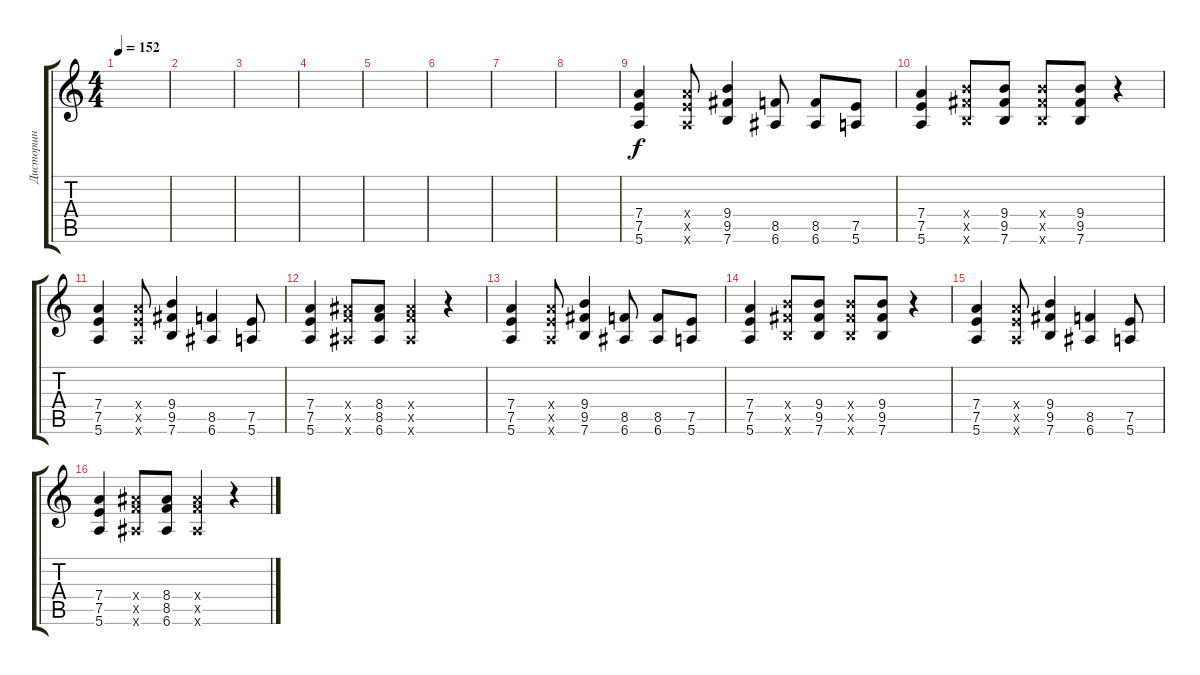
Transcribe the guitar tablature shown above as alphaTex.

\track ("Дисторшн" "Дисторшн") {instrument distortionguitar}
\staff {score tabs}
\tuning (E4 B3 G3 D3 A2 E2) {hide}
\ts (4 4)
\tempo 152
\clef g2
\ks c
|
|
|
|
|
|
|
|
(7.4 7.5 5.6).4 (7.4{x} 7.5{x} 5.6{x}).8 (9.4 9.5 7.6).4 (8.5 6.6).8 (8.5 6.6).8 (7.5 5.6).8 |
(7.4 7.5 5.6).4 (9.4{x} 9.5{x} 7.6{x}).8 (9.4 9.5 7.6).8 (9.4{x} 9.5{x} 7.6{x}).8 (9.4 9.5 7.6).8 r.4 |
(7.4 7.5 5.6).4 (7.4{x} 7.5{x} 5.6{x}).8 (9.4 9.5 7.6).4 (8.5 6.6).4 (7.5 5.6).8 |
(7.4 7.5 5.6).4 (8.4{x} 8.5{x} 6.6{x}).8 (8.4 8.5 6.6).8 (8.4{x} 8.5{x} 6.6{x}).4 r.4 |
(7.4 7.5 5.6).4 (7.4{x} 7.5{x} 5.6{x}).8 (9.4 9.5 7.6).4 (8.5 6.6).8 (8.5 6.6).8 (7.5 5.6).8 |
(7.4 7.5 5.6).4 (9.4{x} 9.5{x} 7.6{x}).8 (9.4 9.5 7.6).8 (9.4{x} 9.5{x} 7.6{x}).8 (9.4 9.5 7.6).8 r.4 |
(7.4 7.5 5.6).4 (7.4{x} 7.5{x} 5.6{x}).8 (9.4 9.5 7.6).4 (8.5 6.6).4 (7.5 5.6).8 |
(7.4 7.5 5.6).4 (8.4{x} 8.5{x} 6.6{x}).8 (8.4 8.5 6.6).8 (8.4{x} 8.5{x} 6.6{x}).4 r.4
